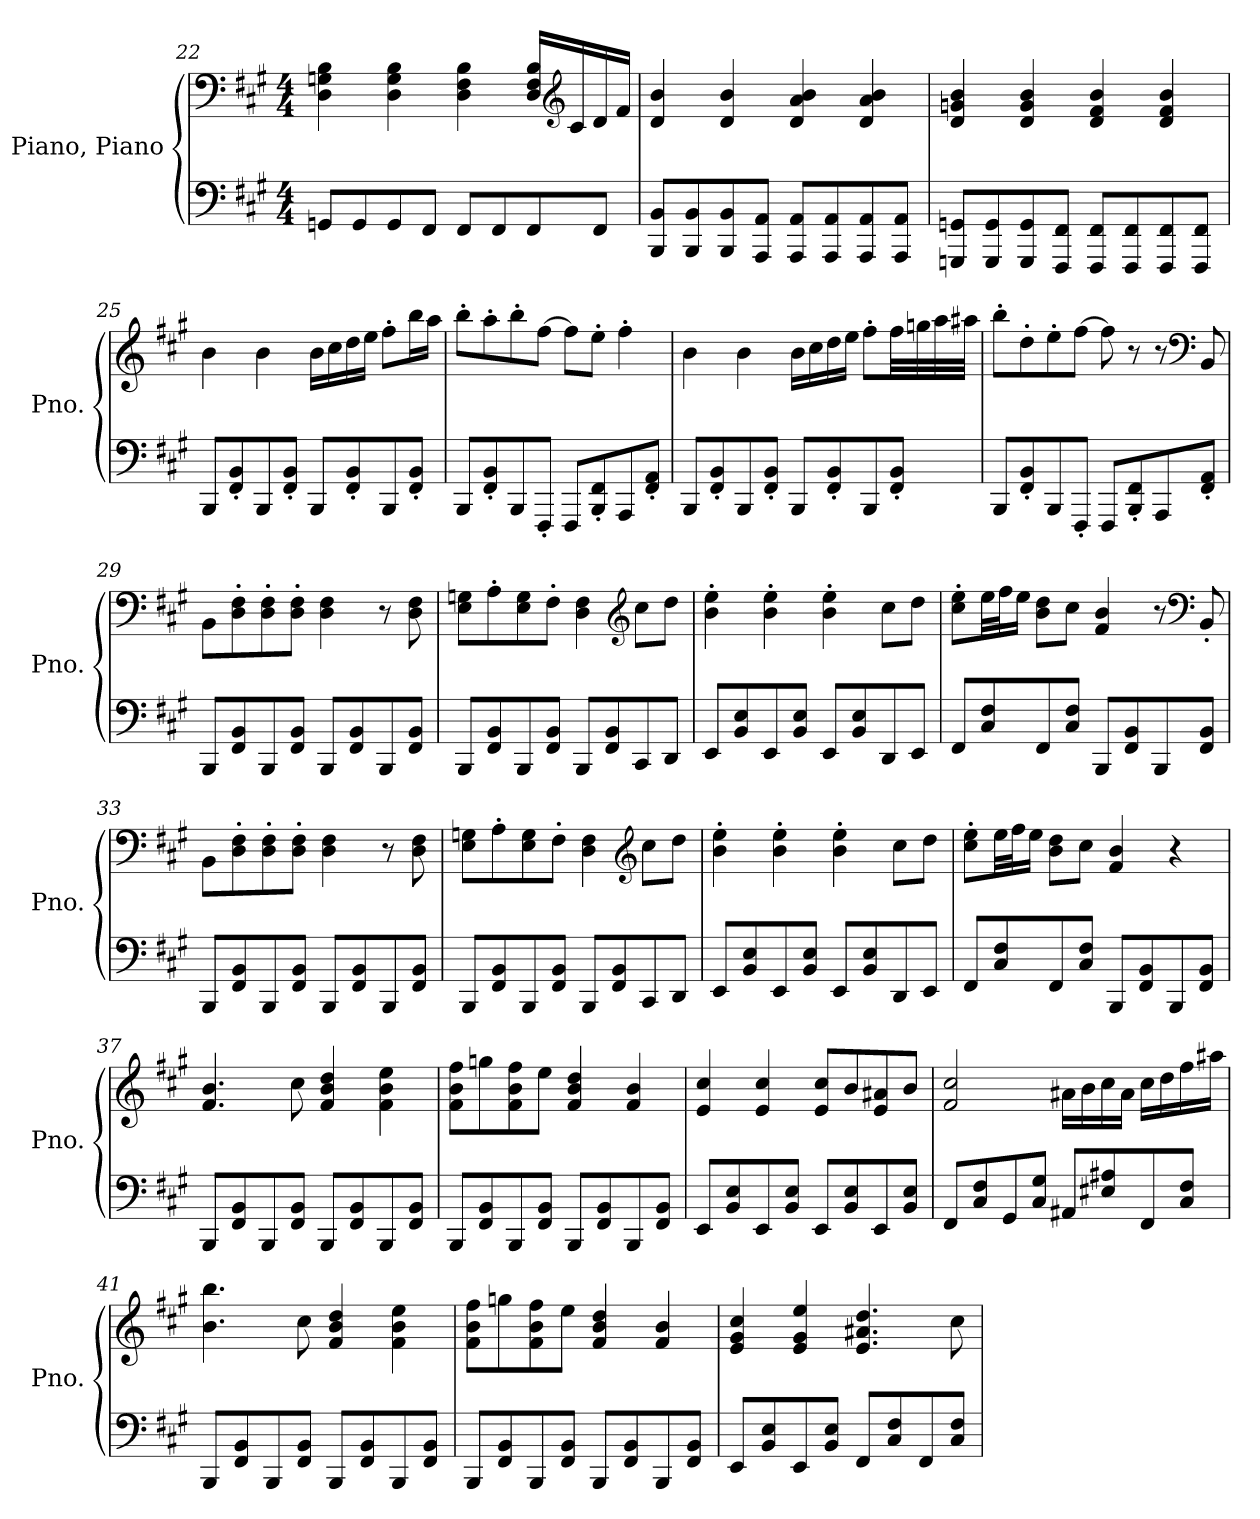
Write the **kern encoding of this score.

**kern	**kern
*part1	*part1
*staff2	*staff1
*I"Piano, Piano	*
*I'Pno.	*
*clefF4	*clefF4
*k[f#c#g#]	*k[f#c#g#]
*M4/4	*M4/4
=22	=22
8GGn/L	4D\ 4Gn\ 4B\
8GG/	.
8GG/	4D\ 4G\ 4B\
8FF#/J	.
8FF#/L	4D\ 4F#\ 4B\
8FF#/	.
8FF#/	16D/ 16F#/ 16B/LL
*	*clefG2
.	16c#/
8FF#/J	16d/
.	16f#/JJ
!!LO:LB:g=z
=23	=23
8BBB/ 8BB/L	4d/ 4b/
8BBB/ 8BB/	.
8BBB/ 8BB/	4d/ 4b/
8AAA/ 8AA/J	.
8AAA/ 8AA/L	4d/ 4a/ 4b/
8AAA/ 8AA/	.
8AAA/ 8AA/	4d/ 4a/ 4b/
8AAA/ 8AA/J	.
=24	=24
8GGGn/ 8GGn/L	4d/ 4gn/ 4b/
8GGG/ 8GG/	.
8GGG/ 8GG/	4d/ 4g/ 4b/
8FFF#/ 8FF#/J	.
8FFF#/ 8FF#/L	4d/ 4f#/ 4b/
8FFF#/ 8FF#/	.
8FFF#/ 8FF#/	4d/ 4f#/ 4b/
8FFF#/ 8FF#/J	.
=25	=25
*	*MM126
8BBB/L	4b\
8FF#/' 8BB/'	.
8BBB/	4b\
8FF#/' 8BB/'J	.
8BBB/L	16b\LL
.	16cc#\
8FF#/' 8BB/'	16dd\
.	16ee\JJ
8BBB/	8ff#'\L
8FF#/' 8BB/'J	16bb\L
.	16aa\JJ
!!LO:LB:g=z
=26	=26
8BBB/L	8bb'\L
8FF#/' 8BB/'	8aa'\
8BBB/	8bb'\
8FFF#'/J	[8ff#\J
8FFF#/L	8ff#\L]
8BBB/' 8FF#/'	8ee'\J
8AAA/	4ff#'\
8FF#/' 8AA/'J	.
=27	=27
8BBB/L	4b\
8FF#/' 8BB/'	.
8BBB/	4b\
8FF#/' 8BB/'J	.
8BBB/L	16b\LL
.	16cc#\
8FF#/' 8BB/'	16dd\
.	16ee\JJ
8BBB/	8ff#'\L
8FF#/' 8BB/'J	32ff#\LL
.	32ggn\
.	32aa\
.	32aa#X\JJJ
=28	=28
8BBB/L	8bb'\L
8FF#/' 8BB/'	8dd'\
8BBB/	8ee'\
8FFF#'/J	[8ff#\J
8FFF#/L	8ff#\]
8BBB/' 8FF#/'	8r
8AAA/	8r
*	*clefF4
8FF#/' 8AA/'J	8BB/
!!LO:LB:g=z
=29	=29
8BBB/L	8BB\L
8FF#/ 8BB/	8D\' 8F#\'
8BBB/	8D\' 8F#\'
8FF#/ 8BB/J	8D\' 8F#\'J
8BBB/L	4D\ 4F#\
8FF#/ 8BB/	.
8BBB/	8r
8FF#/ 8BB/J	8D\ 8F#\
=30	=30
8BBB/L	8E\ 8Gn\L
8FF#/ 8BB/	8A'\
8BBB/	8E\ 8G\
8FF#/ 8BB/J	8F#'\J
8BBB/L	4D\ 4F#\
8FF#/ 8BB/	.
*	*clefG2
8CC#/	8cc#\L
8DD/J	8dd\J
=31	=31
8EE/L	4b\' 4ee\'
8BB/ 8E/	.
8EE/	4b\' 4ee\'
8BB/ 8E/J	.
8EE/L	4b\' 4ee\'
8BB/ 8E/	.
8DD/	8cc#\L
8EE/J	8dd\J
!!LO:LB:g=z
=32	=32
8FF#/L	8cc#\' 8ee\'L
8C#/ 8F#/	32ee\LL
.	32ff#\J
.	16ee\JJ
8FF#/	8b\ 8dd\L
8C#/ 8F#/J	8cc#\J
8BBB/L	4f#/ 4b/
8FF#/ 8BB/	.
8BBB/	8r
*	*clefF4
8FF#/ 8BB/J	8BB'/
=33	=33
8BBB/L	8BB\L
8FF#/ 8BB/	8D\' 8F#\'
8BBB/	8D\' 8F#\'
8FF#/ 8BB/J	8D\' 8F#\'J
8BBB/L	4D\ 4F#\
8FF#/ 8BB/	.
8BBB/	8r
8FF#/ 8BB/J	8D\ 8F#\
=34	=34
8BBB/L	8E\ 8Gn\L
8FF#/ 8BB/	8A'\
8BBB/	8E\ 8G\
8FF#/ 8BB/J	8F#'\J
8BBB/L	4D\ 4F#\
8FF#/ 8BB/	.
*	*clefG2
8CC#/	8cc#\L
8DD/J	8dd\J
!!LO:LB:g=z
=35	=35
8EE/L	4b\' 4ee\'
8BB/ 8E/	.
8EE/	4b\' 4ee\'
8BB/ 8E/J	.
8EE/L	4b\' 4ee\'
8BB/ 8E/	.
8DD/	8cc#\L
8EE/J	8dd\J
=36	=36
8FF#/L	8cc#\' 8ee\'L
8C#/ 8F#/	32ee\LL
.	32ff#\J
.	16ee\JJ
8FF#/	8b\ 8dd\L
8C#/ 8F#/J	8cc#\J
8BBB/L	4f#/ 4b/
8FF#/ 8BB/	.
8BBB/	4r
8FF#/ 8BB/J	.
=37	=37
8BBB/L	4.f#/ 4.b/
8FF#/ 8BB/	.
8BBB/	.
8FF#/ 8BB/J	8cc#\
8BBB/L	4f#/ 4b/ 4dd/
8FF#/ 8BB/	.
8BBB/	4f#\ 4b\ 4ee\
8FF#/ 8BB/J	.
=38	=38
8BBB/L	8f#\ 8b\ 8ff#\L
8FF#/ 8BB/	8ggn\
8BBB/	8f#\ 8b\ 8ff#\
8FF#/ 8BB/J	8ee\J
8BBB/L	4f#/ 4b/ 4dd/
8FF#/ 8BB/	.
8BBB/	4f#/ 4b/
8FF#/ 8BB/J	.
!!LO:PB:g=z
=39	=39
8EE/L	4e/ 4cc#/
8BB/ 8E/	.
8EE/	4e/ 4cc#/
8BB/ 8E/J	.
8EE/L	8e/ 8cc#/L
8BB/ 8E/	8b/
8EE/	8e/ 8a#X/
8BB/ 8E/J	8b/J
=40	=40
8FF#/L	2f#/ 2cc#/
8C#/ 8F#/	.
8GG#/	.
8C#/ 8G#/J	.
8AA#X/L	16a#X\LL
.	16b\
8E#X/ 8A#X/	16cc#\
.	16a#\JJ
8FF#/	16cc#\LL
.	16dd\
8C#/ 8F#/J	16ff#\
.	16aa#X\JJ
=41	=41
8BBB/L	4.b\ 4.bb\
8FF#/ 8BB/	.
8BBB/	.
8FF#/ 8BB/J	8cc#\
8BBB/L	4f#/ 4b/ 4dd/
8FF#/ 8BB/	.
8BBB/	4f#\ 4b\ 4ee\
8FF#/ 8BB/J	.
!!LO:LB:g=z
=42	=42
8BBB/L	8f#\ 8b\ 8ff#\L
8FF#/ 8BB/	8ggn\
8BBB/	8f#\ 8b\ 8ff#\
8FF#/ 8BB/J	8ee\J
8BBB/L	4f#/ 4b/ 4dd/
8FF#/ 8BB/	.
8BBB/	4f#/ 4b/
8FF#/ 8BB/J	.
=43	=43
8EE/L	4e/ 4g#/ 4cc#/
8BB/ 8E/	.
8EE/	4e/ 4g#/ 4ee/
8BB/ 8E/J	.
8FF#/L	4.e/ 4.a#X/ 4.dd/
8C#/ 8F#/	.
8FF#/	.
8C#/ 8F#/J	8cc#\
=	=
*-	*-
